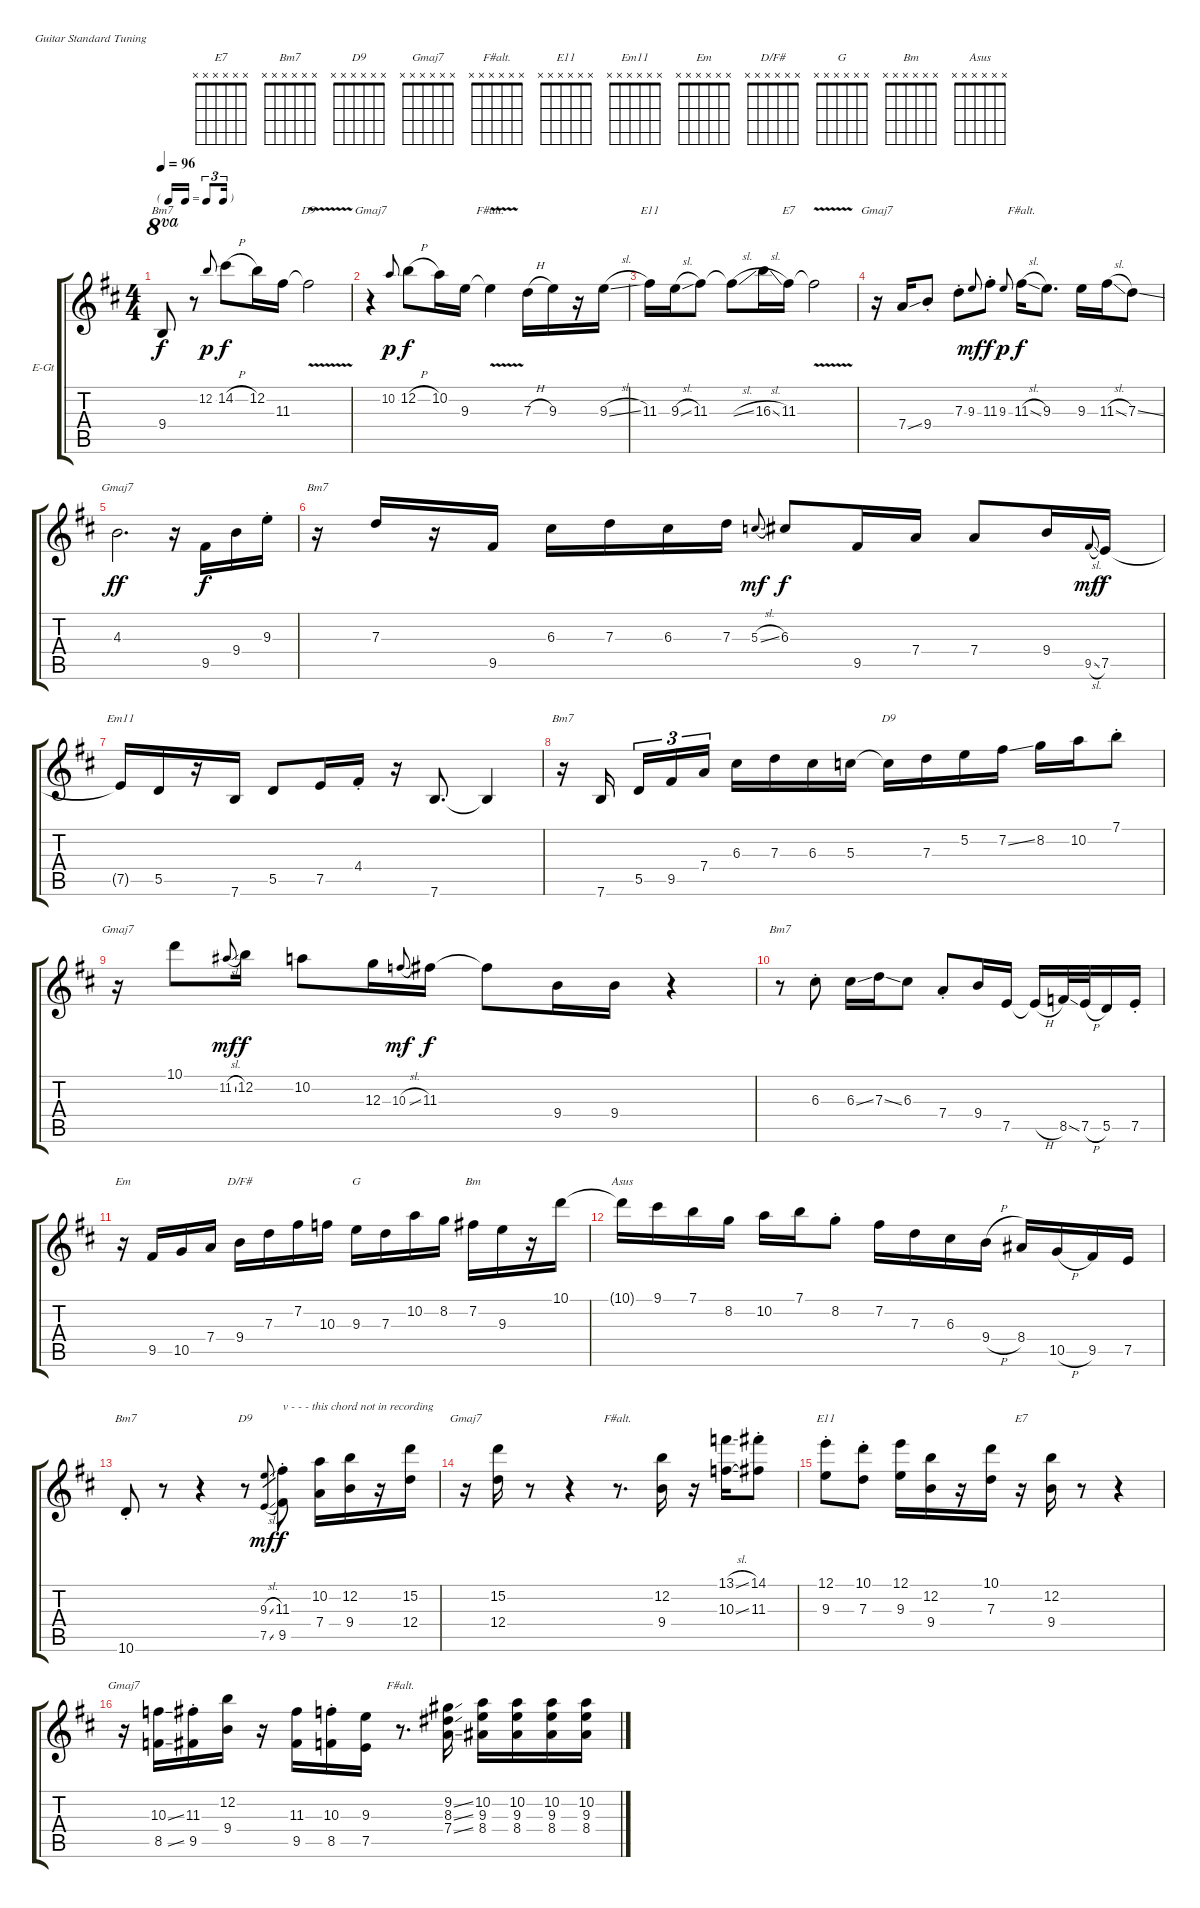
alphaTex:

\bracketExtendMode groupsimilarinstruments
\firstSystemTrackNameOrientation horizontal
\otherSystemsTrackNameOrientation horizontal
\track ("Guthrie Govan" "E-Gt") {instrument electricguitarjazz}
\staff {score tabs}
\tuning (E4 B3 G3 D3 A2 E2)
\chord ("E7" x x x x x x)
\chord ("Bm7" x x x x x x)
\chord ("D9" x x x x x x)
\chord ("Gmaj7" x x x x x x)
\chord ("F#alt." x x x x x x)
\chord ("E11" x x x x x x)
\chord ("Em11" x x x x x x)
\chord ("Em" x x x x x x)
\chord ("D/F#" x x x x x x)
\chord ("G" x x x x x x)
\chord ("Bm" x x x x x x)
\chord ("Asus" x x x x x x)
\ts (4 4)
\tf triplet16th
\tempo 96
\clef g2
\ks d
9.4.8{ch "Bm7" ot 8va dy f} r.8 12.2.8{gr onbeat dy p} 14.2{h}.8{dy f} 12.2.16 11.3.16 11.3{v t}.2{ch "D9"} |
r.4{ch "Gmaj7"} 10.2.8{gr onbeat dy p} 12.2{h}.8{dy f} 10.2.16 9.3.16 9.3{v t}.4{ch "F#alt."} 7.3{h}.16 9.3.16 r.16 9.3{sl}.16 |
11.3.16{ch "E11"} 9.3{sl}.16 11.3.8 11.3{sl t}.8 16.3{sl}.16 11.3.16{ch "E7"} 11.3{v t}.2 |
r.16{ch "Gmaj7"} 7.4{ss}.16 9.4{st}.8 7.3{st}.8 9.3.8{gr onbeat dy mf} 11.3{st}.8{dy f} 9.3.8{gr onbeat dy p} 11.3{sl}.16{ch "F#alt." dy f} 9.3.8{d} 9.3.16 11.3{sl}.16 7.3{ss}.8 |
4.3.2{d ch "Gmaj7" dy ff} r.16 9.5.16{dy f} 9.4.16 9.3{st}.16 |
r.16{ch "Bm7"} 7.3.16 r.16 9.5.16 6.3.16 7.3.16 6.3.16 7.3.16 5.3{sl}.8{gr onbeat dy mf} 6.3.8{dy f} 9.5.16 7.4.16 7.4.8 9.4.16 9.5{sl}.8{gr onbeat dy mf} 7.5.16{dy f} |
7.5{t}.16{ch "Em11"} 5.5.16 r.16 7.6.16 5.5.8 7.5.16 4.4{st}.16 r.16 7.6.8{d} 7.6{t}.4 |
r.16{ch "Bm7"} 7.6.16 5.5.16{tu (3 2)} 9.5.16{tu (3 2)} 7.4.16{tu (3 2)} 6.3.16 7.3.16 6.3.16 5.3.16 5.3{t}.16{ch "D9"} 7.3.16 5.2.16 7.2{ss}.16 8.2.16 10.2.16 7.1{st}.8 |
r.16{ch "Gmaj7"} 10.1.8 11.2{sl}.8{gr onbeat dy mf} 12.2.16{dy f} 10.2.8 12.3.16 10.3{sl}.8{gr onbeat dy mf} 11.3.16{dy f} 11.3{t}.8 9.4.16 9.4.16 r.4 |
r.8{ch "Bm7"} 6.3{st}.8 6.3{ss}.16 7.3{ss}.16 6.3.8 7.4{st}.8 9.4.16 7.5.16 7.5{h t}.16 8.5{ss}.32 7.5{h}.32 5.5.16 7.5{st}.16 |
r.16{ch "Em"} 9.5.16 10.5.16 7.4.16 9.4.16{ch "D/F#"} 7.3.16 7.2.16 10.3.16 9.3.16{ch "G"} 7.3.16 10.2.16 8.2.16 7.2.16{ch "Bm"} 9.3.16 r.16 10.1.16 |
10.1{t}.16{ch "Asus"} 9.1.16 7.1.16 8.2.16 10.2.16 7.1.16 8.2{st}.8 7.2.16 7.3.16 6.3.16 9.4{h}.16 8.4.16 10.5{h}.16 9.5.16 7.5.16 |
10.6{st}.8{ch "Bm7"} r.8 r.4 r.8{ch "D9"} (9.3{sl} 7.5{sl}).8{gr dy mf} (11.3{st} 9.5{st}).8{txt "v - - - this chord not in recording" dy f} (10.2 7.4).16 (12.2 9.4).16 r.16 (15.2 12.4).16 |
r.16{ch "Gmaj7"} (15.2 12.4).16 r.8 r.4 r.8{d ch "F#alt."} (12.2 9.4).16 r.16 (13.1{sl} 10.3{sl}).16 (14.1{st} 11.3{st}).8 |
(12.1{st} 9.3{st}).8{ch "E11"} (10.1{st} 7.3{st}).8 (12.1 9.3).16 (12.2 9.4).16 r.16 (10.1 7.3).16 r.16{ch "E7"} (12.2 9.4).16 r.8 r.4 |
r.16{ch "Gmaj7"} (10.3{ss} 8.5{ss}).16 (11.3{st} 9.5{st}).16 (12.2 9.4).16 r.16 (11.3 9.5).16 (10.3{st} 8.5{st}).16 (9.3 7.5).16 r.8{d ch "F#alt."} (9.2{ss} 8.3{ss} 7.4{ss}).16 (10.2 9.3 8.4).16 (10.2 9.3 8.4).16 (10.2 9.3 8.4).16 (10.2 9.3 8.4).16
